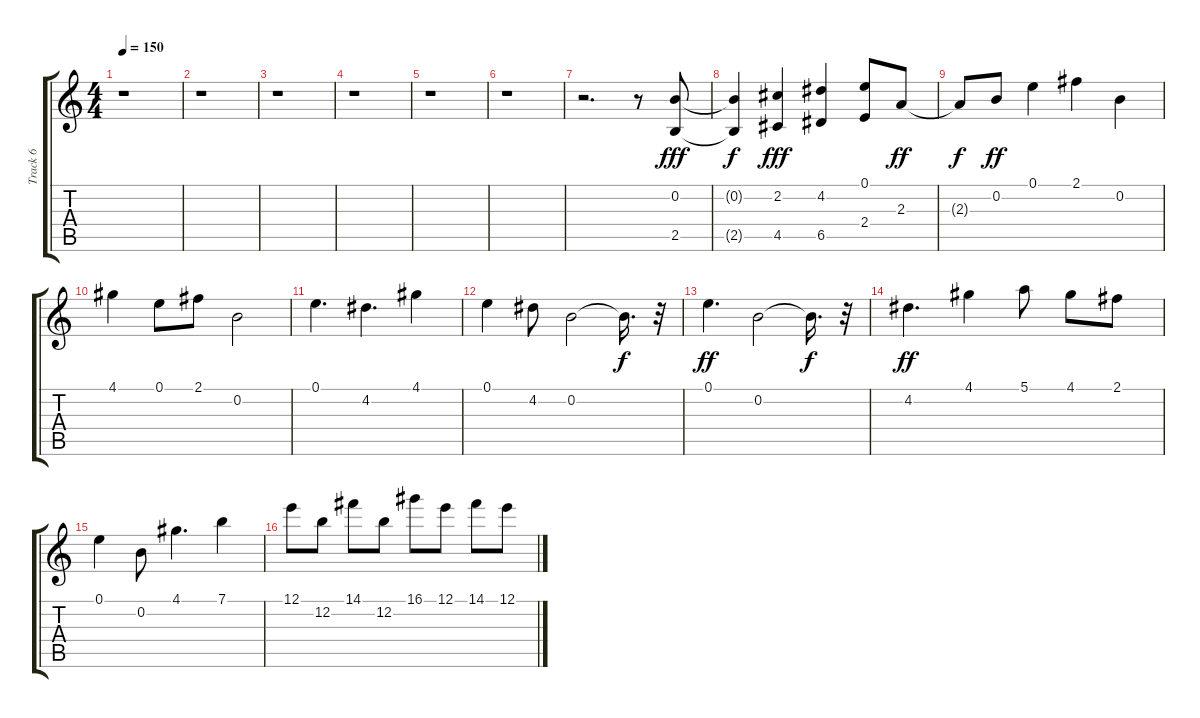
\track ("Track 6" "Track 6") {instrument distortionguitar}
\staff {score tabs}
\tuning (E4 B3 G3 D3 A2 E2) {hide}
\ts (4 4)
\tempo 150
\clef g2
\ks c
r.1{dy f} |
r.1 |
r.1 |
r.1 |
r.1 |
r.1 |
r.2{d} r.8 (0.2 2.5).8{dy fff instrument distortionguitar} |
(0.2{t} 2.5{t}).4{dy f} (2.2 4.5).4{dy fff} (4.2 6.5).4 (0.1 2.4).8 2.3.8{dy ff} |
2.3{t}.8{dy f} 0.2.8{dy ff} 0.1.4 2.1.4 0.2.4 |
4.1.4 0.1.8 2.1.8 0.2.2 |
0.1.4{d} 4.2.4{d} 4.1.4 |
0.1.4 4.2.8 0.2.2 0.2{t}.16{d dy f} r.32 |
0.1.4{d dy ff} 0.2.2 0.2{t}.16{d dy f} r.32 |
4.2.4{d dy ff} 4.1.4 5.1.8 4.1.8 2.1.8 |
0.1.4 0.2.8 4.1.4{d} 7.1.4 |
12.1.8 12.2.8 14.1.8 12.2.8 16.1.8 12.1.8 14.1.8 12.1.8
